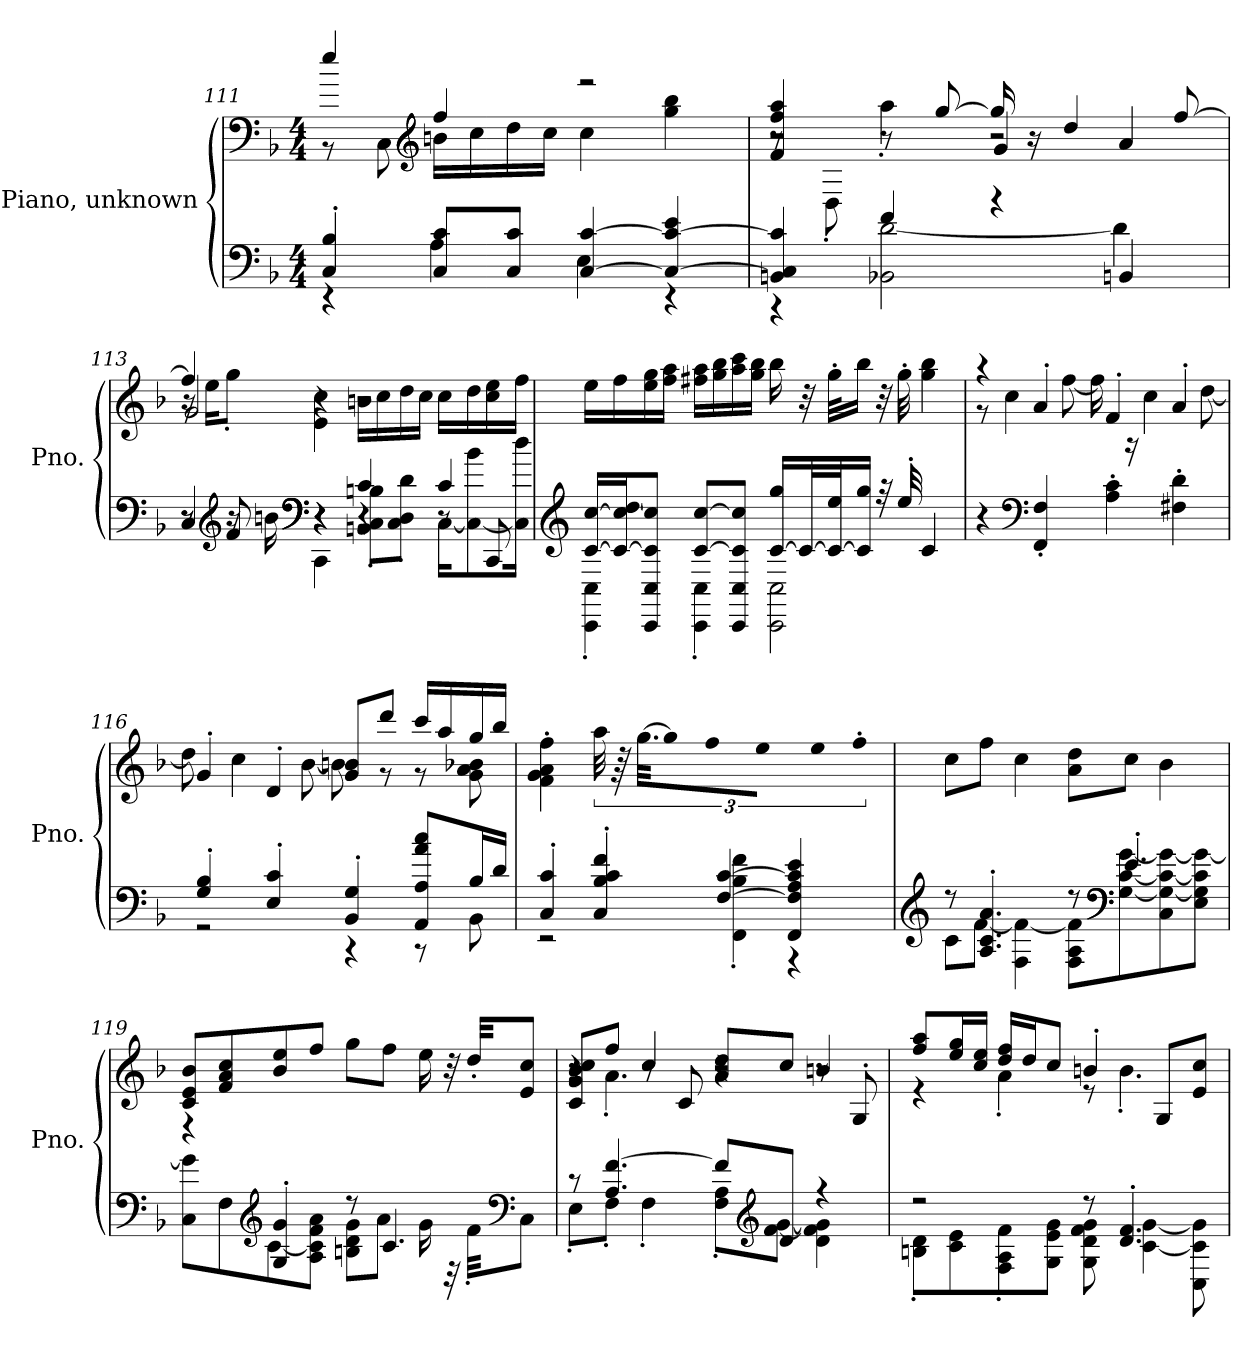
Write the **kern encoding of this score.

**kern	**kern
*part1	*part1
*staff2	*staff1
*I"Piano, unknown	*
*I'Pno.	*
!!LO:LB:g=z
*clefF4	*clefF4
*k[b-]	*k[b-]
*M4/4	*M4/4
=111	=111
*^	*^
4C/' 4B-/'	4r	4ee/	8r
.	.	.	8C\
*	*	*clefG2	*
8C/ 8c/L	4A\	4ff/	16bn\LL
.	.	.	16cc\
8C/ 8c/J	.	.	16dd\
.	.	.	16cc\JJ
[4C/ [4c/	4E\	2r	4cc\
4C/_ 4c/_ 4e/	4r	.	4gg\ 4bb-\
=112	=112	=112	=112
*	*	*	*^
4BBn/ 4C/] 4c/]	4r	4f/ 4ff/ 4aa/	8r	2r
.	.	.	8D'\	.
4f/	2BB-X\ [2d\	8r	4aa'\	.
.	.	[8gg/	.	.
4r	.	16gg/]	2r	4g/
.	.	16r	.	.
.	.	4dd/	.	.
4BBn/	4d\]	.	.	4a/
.	.	[8ff/	.	.
=113	=113	=113	=113	=113
*	*^	*	*	*
8r	8r	4C/	4ff/]	16r	2g/
.	.	.	.	16ee\KL	.
*clefG2	*	*	*	*	*
8f/	16r	.	.	8gg'\J	.
.	16bn\	.	.	.	.
*clefF4	*	*	*	*	*
4r	4CC\	4r	4r	4e\ 4cc\	.
4c/	8BBn\' 8C\' 8Bn\'L	4r	2r	16bn\LL	2r
.	.	.	.	16cc\	.
.	8C\' 8D\' 8d\'J	.	.	16dd\	.
.	.	.	.	16cc\JJ	.
4c/	[16C\KL	8r	.	16cc\LL	.
.	8C\_ 8b\	.	.	16dd\	.
.	.	8CC/	.	16cc\ 16ee\	.
.	16C\] 16dd\Jk	.	.	16ff\JJ	.
*v	*v	*v	*	*	*
*	*v	*v	*v
!!LO:LB:g=z
=114	=114
*clefG2	*
*^	*
[16c/ [16cc/LL	4CC\' 4C\'	16ee\LL
16c/_ 16cc/_ 16dd/J	.	16ff\
8CC/ 8C/ 8c/] 8cc/]J	.	16ee\ 16gg\
.	.	16ff\ 16aa\JJ
[8c/ [8cc/L	4CC\' 4C\'	16ff#X\ 16aa\LL
.	.	16gg\ 16bb-\
8CC/ 8C/ 8c/] 8cc/]J	.	16aa\ 16ccc\
.	.	16gg\ 16bb-\JJ
[16c/ 16gg/LL	2CC\ 2C\	16bb-\
32c/L_	.	32r
32c/_ 32ee/J	.	32gg'\KLL
16c/] 16gg/JJ	.	16bb-\JJ
32r	.	32r
32ee'/	.	32gg'\
4c/	.	4gg\ 4bb-\
*v	*v	*
=115	=115
*	*^
4r	4r	8r
.	.	4cc\
*clefF4	*	*
4FF/' 4F/'	4a'/	.
.	.	[8ff\
4A\' 4c\'	4f'/	16ff\]
.	.	16r
.	.	4cc\
4F#X\' 4d\'	4a'/	.
.	.	[8dd\
!!LO:LB:g=z	!!
=116	=116	=116
*^	*	*
4G/' 4B-/'	2r	4g'/	8dd\]
.	.	.	4cc\
4E/' 4c/'	.	4d'/	.
.	.	.	[8b-\
4BB-/' 4G/'	4r	8g/ 8bn/L	8b-\]
.	.	8ddd/J	8r
8AA/ 8A/ 8a/ 8cc/L	8r	16ccc/LL	8r
.	.	16aa/	.
16B-/L	8BB-\	16gg/	8g\ 8a\ 8b-X\
16d/JJ	.	16bb-/JJ	.
*	*	*v	*v
=117	=117	=117
4C/' 4c/'	2r	4f\' 4g\' 4a\' 4ff\'
4C/' 4B-/' 4c/' 4f/'	.	48aa\
.	.	96r
.	.	[48.gg\KLL
.	.	16gg\]
.	.	16ff\
.	.	16ee\JJ
[4F/ [4c/	4FF\' 4B-\' 4f\'	4ee\
4FF/ 4F/] 4A/ 4c/] 4e/	4r	4ff'\
=118	=118	=118
*clefG2	*	*
8r	8c\L	8cc\L
4.A/' 4.c/' 4.a/'	[8f\J	8ff\J
.	4F\ 4f\_	4cc\
8r	8F\ 8A\ 8f\]L	8a\ 8dd\L
*clefF4	*	*
4.e'/	[8G\ [8c\ [8g\	8cc\J
.	8C\ 8G\_ 8c\_ 8g\_	4b-\
.	8E\ 8G\] 8c\] 8g\_J	.
!!LO:LB:g=z
=119	=119	=119
4r	8C\ 8g\]L	8c/ 8e/ 8b-/L
.	8F\	8f/ 8a/ 8cc/
*clefG2	*	*
4G/' 4g/'	[8c\	8b-/ 8ee/
.	8A\ 8c\] 8f\ 8a\J	8ff/J
8r	8Bn\ 8d\ 8g\L	8gg\L
4.c/	8a\J	8ff\J
.	16g\	16ee\
.	32r	32r
.	32f'\KKL	32dd'/KKL
*clefF4	*	*
.	8C\J	8e/ 8cc/J
=120	=120	=120
*	*	*^
*	*	*	*^
8r	8E'\L	4r	8r	8c/ 8g/ 8b-/ 8cc/L
4.A/ [4.f/	8F'\J	.	4.a'\	8ff/J
.	4F'\	4cc/	.	8r
.	.	.	.	8c/
8f/L]	8F\' 8A\'L	4r	2r	8a/ 8dd/L
*clefG2	*	*	*	*
8d/J	[8f\ [8g\J	.	.	8cc/J
4r	4d\ 4f\] 4g\]	4bn/	.	8r
.	.	.	.	8G'/
*	*	*	*v	*v
=121	=121	=121	=121
2r	8Bn\' 8d\'L	8ff/ 8aa/L	4r
.	8c\ 8e\	16ee/ 16gg/L	.
.	.	16cc/ 16ee/JJ	.
.	8F\' 8A\' 8f\'	16dd/ 16ff/LL	4a'\
.	.	16dd/J	.
.	8G\ 8e\ 8g\J	8cc/J	.
8r	8G\ 8d\ 8f\ 8g\	4bn'/	8r
4.d/' 4.f/'	[4c\ [4g\	.	4.b'\
.	.	8G/L	.
.	8C\ 8c\] 8g\]	8e/ 8cc/J	.
*v	*v	*	*
*	*v	*v
=	=
*-	*-
